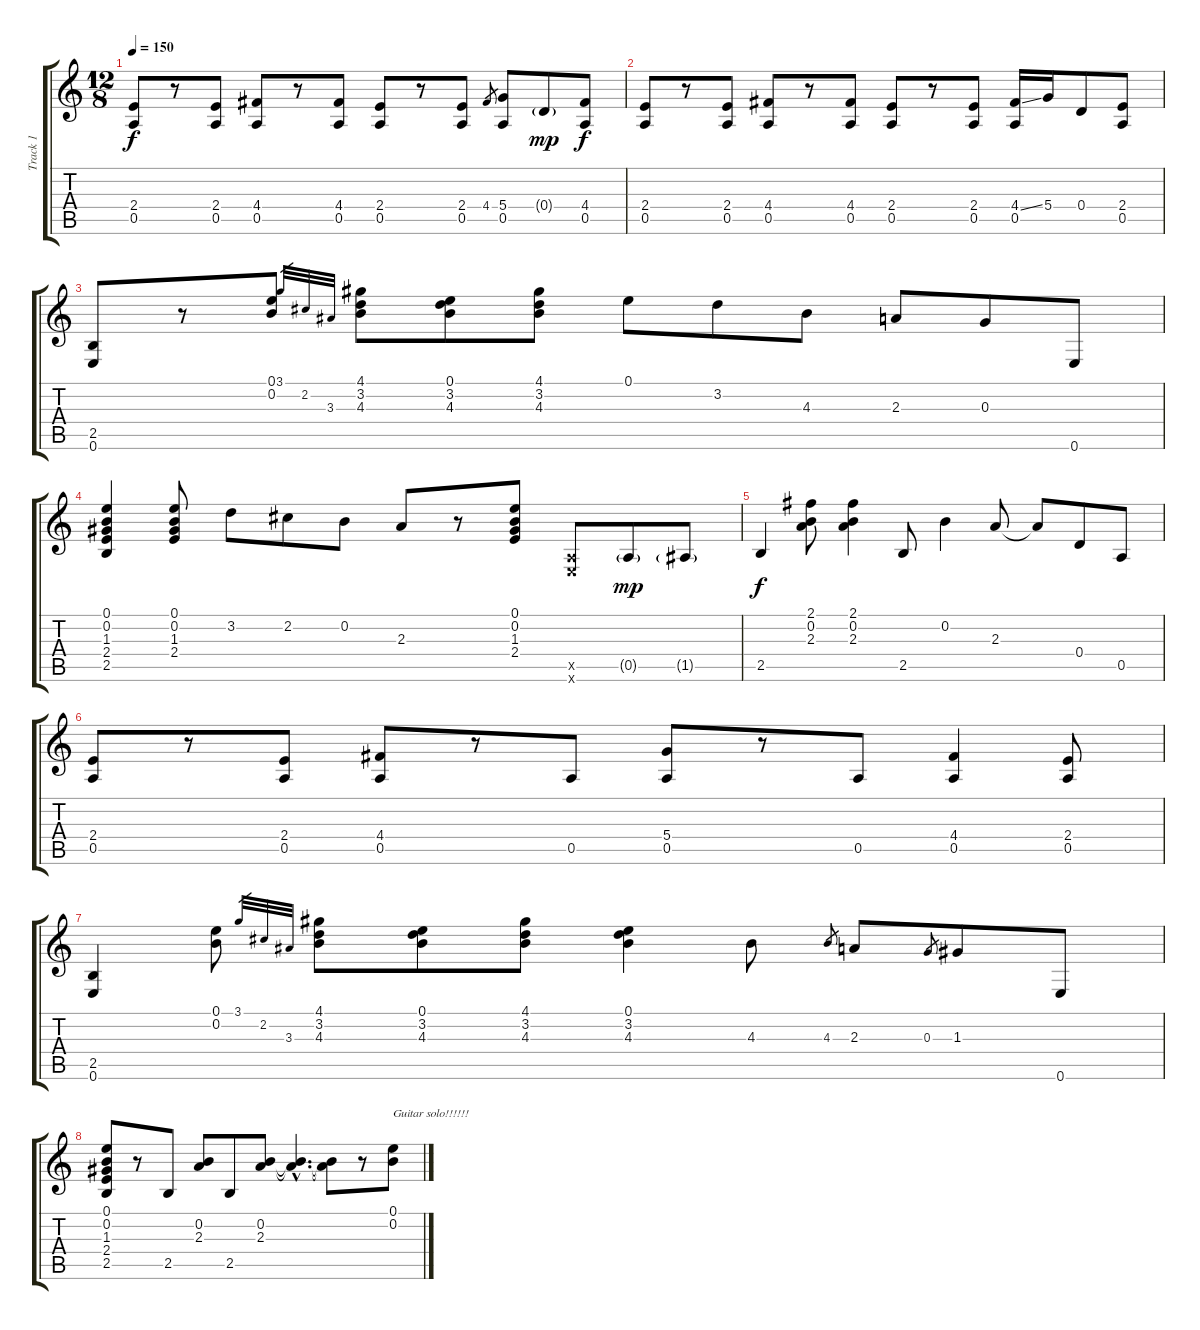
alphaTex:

\track ("Track 1" "Track 1") {instrument acousticguitarnylon}
\staff {score tabs}
\tuning (E4 B3 G3 D3 A2 E2) {hide}
\ts (12 8)
\tempo 150
\clef g2
\ks c
(2.4 0.5).8{dy f} r.8 (2.4 0.5).8 (4.4 0.5).8 r.8 (4.4 0.5).8 (2.4 0.5).8 r.8 (2.4 0.5).8 4.4.8{gr} (5.4 0.5).8 0.4{g}.8{dy mp} (4.4 0.5).8{dy f} |
(2.4 0.5).8 r.8 (2.4 0.5).8 (4.4 0.5).8 r.8 (4.4 0.5).8 (2.4 0.5).8 r.8 (2.4 0.5).8 (4.4{ss} 0.5).16 5.4.16 0.4.8 (2.4 0.5).8 |
(2.5 0.6).8 r.8 (0.1 0.2).8 3.1.32{gr} 2.2.32{gr} 3.3.32{gr} (4.1 3.2 4.3).8 (0.1 3.2 4.3).8 (4.1 3.2 4.3).8 0.1.8 3.2.8 4.3.8 2.3.8 0.3.8 0.6.8 |
(0.1 0.2 1.3 2.4 2.5).4 (0.1 0.2 1.3 2.4).8 3.2.8 2.2.8 0.2.8 2.3.8 r.8 (0.1 0.2 1.3 2.4).8 (0.5{x} 0.6{x}).8 0.5{g}.8{dy mp} 1.5{g}.8 |
2.5.4{dy f} (2.1 0.2 2.3).8 (2.1 0.2 2.3).4 2.5.8 0.2.4 2.3.8 2.3{t}.8 0.4.8 0.5.8 |
(2.4 0.5).8 r.8 (2.4 0.5).8 (4.4 0.5).8 r.8 0.5.8 (5.4 0.5).8 r.8 0.5.8 (4.4 0.5).4 (2.4 0.5).8 |
(2.5 0.6).4 (0.1 0.2).8 3.1.32{gr} 2.2.32{gr} 3.3.32{gr} (4.1 3.2 4.3).8 (0.1 3.2 4.3).8 (4.1 3.2 4.3).8 (0.1 3.2 4.3).4 4.3.8 4.3.8{gr} 2.3.8 0.3.8{gr} 1.3.8 0.6.8 |
(0.1 0.2 1.3 2.4 2.5).8 r.8 2.5.8 (0.2 2.3).8 2.5.8 (0.2 2.3).8 (0.2{hac t} 2.3{hac t}).4{d} (0.2{t} 2.3{t}).8 r.8 (0.1 0.2).8{txt "Guitar solo!!!!!!"}
